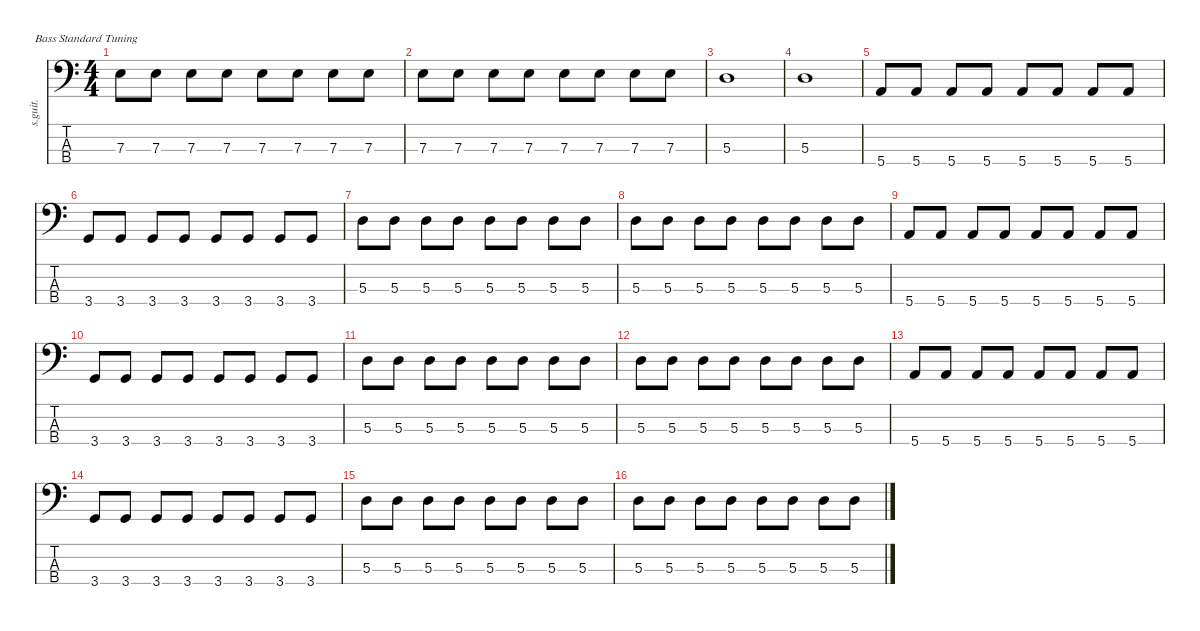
\defaultSystemsLayout 4
\hideDynamics
\bracketExtendMode nobrackets
\track ("" "s.guit.") {instrument electricbassfinger}
\staff {score tabs}
\tuning (G2 D2 A1 E1)
\ts (4 4)
\tempo (160 hide)
\clef f4
\ks c
7.3.8{dy f} 7.3.8 7.3.8 7.3.8 7.3.8 7.3.8 7.3.8 7.3.8 |
7.3.8 7.3.8 7.3.8 7.3.8 7.3.8 7.3.8 7.3.8 7.3.8 |
5.3.1 |
5.3.1 |
5.4.8 5.4.8 5.4.8 5.4.8 5.4.8 5.4.8 5.4.8 5.4.8 |
3.4.8 3.4.8 3.4.8 3.4.8 3.4.8 3.4.8 3.4.8 3.4.8 |
5.3.8 5.3.8 5.3.8 5.3.8 5.3.8 5.3.8 5.3.8 5.3.8 |
5.3.8 5.3.8 5.3.8 5.3.8 5.3.8 5.3.8 5.3.8 5.3.8 |
5.4.8 5.4.8 5.4.8 5.4.8 5.4.8 5.4.8 5.4.8 5.4.8 |
3.4.8 3.4.8 3.4.8 3.4.8 3.4.8 3.4.8 3.4.8 3.4.8 |
5.3.8 5.3.8 5.3.8 5.3.8 5.3.8 5.3.8 5.3.8 5.3.8 |
5.3.8 5.3.8 5.3.8 5.3.8 5.3.8 5.3.8 5.3.8 5.3.8 |
5.4.8 5.4.8 5.4.8 5.4.8 5.4.8 5.4.8 5.4.8 5.4.8 |
3.4.8 3.4.8 3.4.8 3.4.8 3.4.8 3.4.8 3.4.8 3.4.8 |
5.3.8 5.3.8 5.3.8 5.3.8 5.3.8 5.3.8 5.3.8 5.3.8 |
5.3.8 5.3.8 5.3.8 5.3.8 5.3.8 5.3.8 5.3.8 5.3.8
